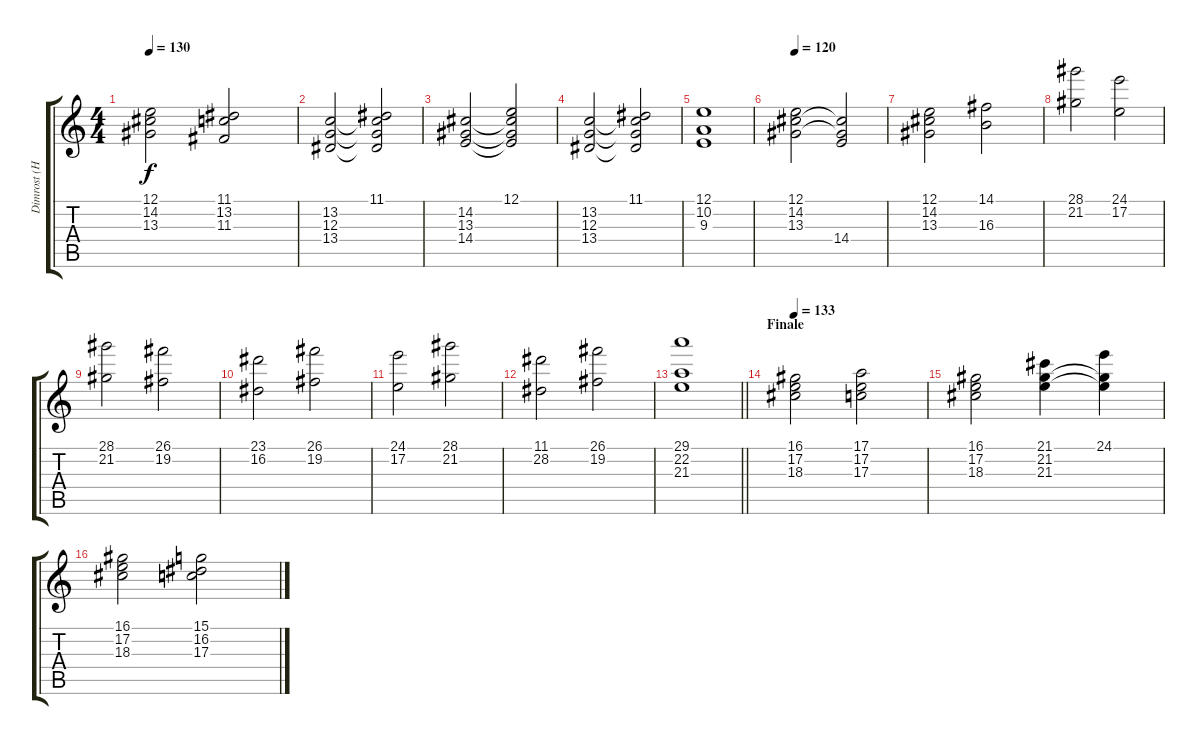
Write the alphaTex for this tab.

\track ("Dimrost (High pitch Strings)" "Dimrost (H") {instrument synthstrings1}
\staff {score tabs}
\tuning (E4 B3 G3 D3 A2 E2) {hide}
\ts (4 4)
\tempo 130
\clef g2
\ks c
(12.1 14.2 13.3).2{dy f} (11.1 13.2 11.3).2 |
(13.2 12.3 13.4).2 (11.1 13.2{t} 12.3{t} 13.4{t}).2 |
(14.2 13.3 14.4).2 (12.1 14.2{t} 13.3{t} 14.4{t}).2 |
(13.2 12.3 13.4).2 (11.1 13.2{t} 12.3{t} 13.4{t}).2 |
(12.1 10.2 9.3).1 |
\tempo 120
(12.1 14.2 13.3).2 (14.2{t} 13.3{t} 14.4).2 |
(12.1 14.2 13.3).2 (14.1 16.3).2 |
(28.1 21.2).2 (24.1 17.2).2 |
(28.1 21.2).2 (26.1 19.2).2 |
(23.1 16.2).2 (26.1 19.2).2 |
(24.1 17.2).2 (28.1 21.2).2 |
(11.1 28.2).2 (26.1 19.2).2 |
\barLineRight lightlight
(29.1 22.2 21.3).1 |
\section ("" "Finale")
\tempo 133
(16.1 17.2 18.3).2 (17.1 17.2 17.3).2 |
(16.1 17.2 18.3).2 (21.1 21.2 21.3).4 (24.1 21.2{t} 21.3{t}).4 |
(16.1 17.2 18.3).2 (15.1 16.2 17.3).2
